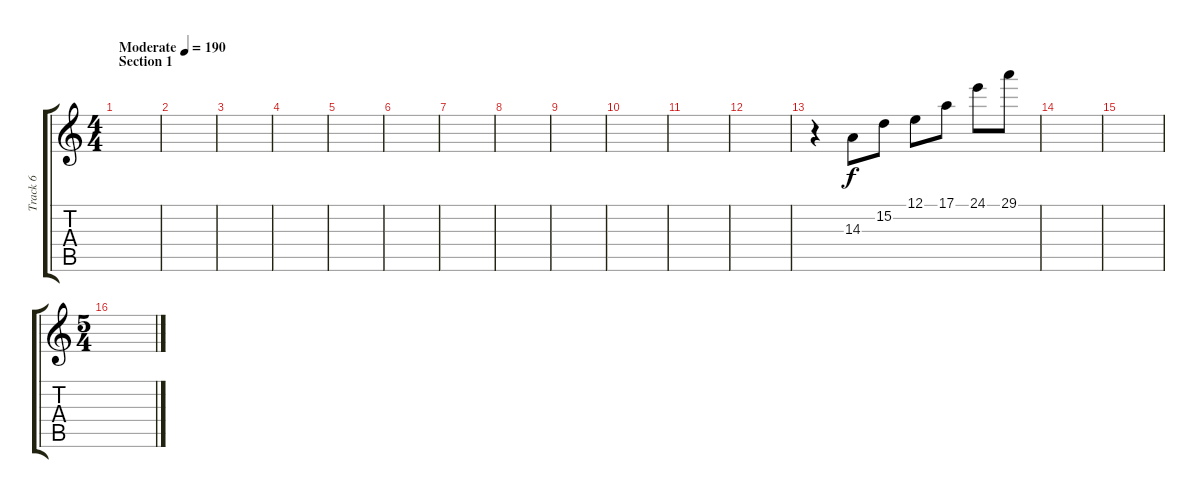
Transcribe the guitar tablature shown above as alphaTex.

\track ("Track 6" "Track 6") {instrument acousticgrandpiano}
\staff {score tabs}
\tuning (E4 B3 G3 D3 A2 E2) {hide}
\ts (4 4)
\section ("" "Section 1")
\tempo (190 "Moderate")
\clef g2
\ks c
|
|
|
|
|
|
|
|
|
|
|
|
r.4 14.3.8 15.2.8 12.1.8 17.1.8 24.1.8 29.1.8 |
|
|
\ts (5 4)
